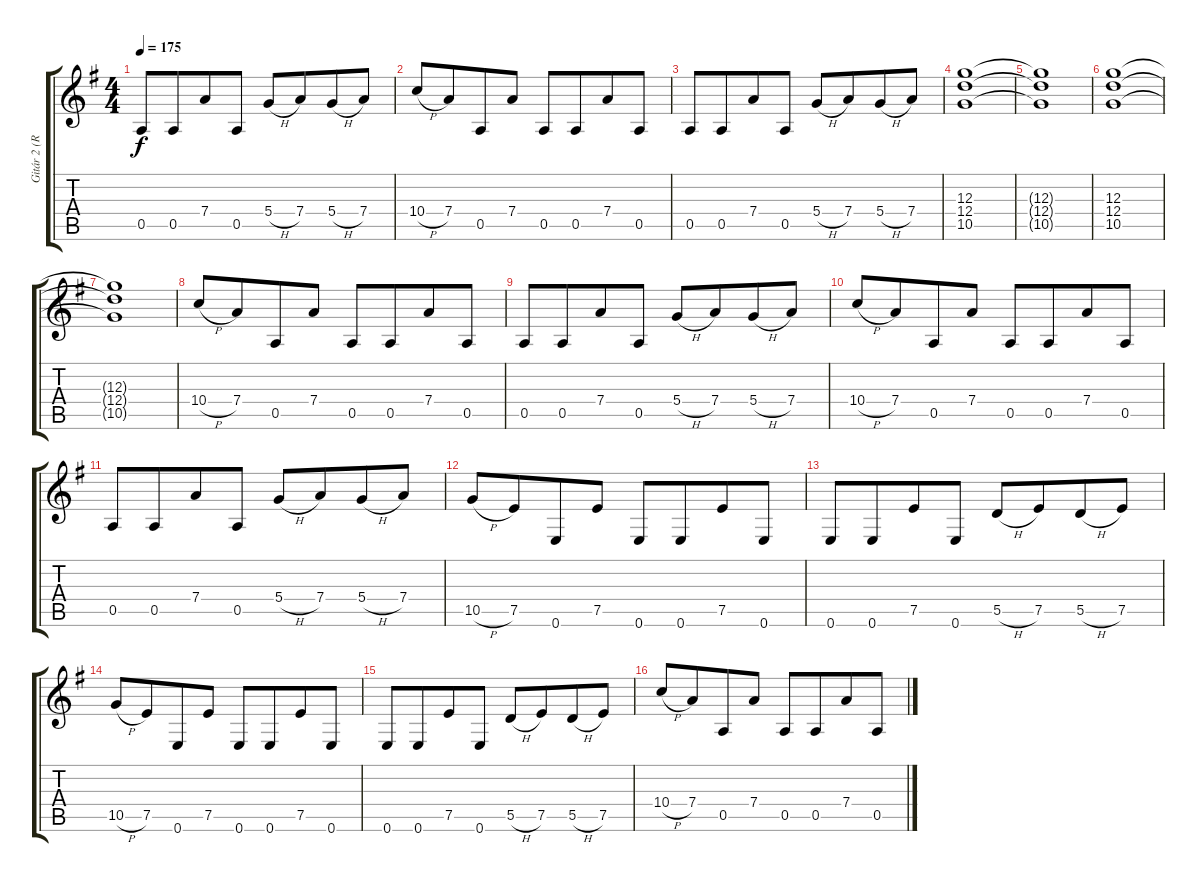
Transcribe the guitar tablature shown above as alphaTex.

\track ("Gitár 2 (Ritchie Blackmore)" "Gitár 2 (R") {instrument distortionguitar}
\staff {score tabs}
\tuning (E4 B3 G3 D3 A2 E2) {hide}
\ts (4 4)
\tempo 175
\clef g2
\ks g
0.5.8{dy f} 0.5.8{beam merge} 7.4.8 0.5.8 5.4{h}.8 7.4.8{beam merge} 5.4{h}.8 7.4.8 |
10.4{h}.8 7.4.8{beam merge} 0.5.8 7.4.8 0.5.8 0.5.8{beam merge} 7.4.8 0.5.8 |
0.5.8 0.5.8{beam merge} 7.4.8 0.5.8 5.4{h}.8 7.4.8{beam merge} 5.4{h}.8 7.4.8 |
(12.3 12.4 10.5).1 |
(12.3{t} 12.4{t} 10.5{t}).1 |
(12.3 12.4 10.5).1 |
(12.3{t} 12.4{t} 10.5{t}).1 |
10.4{h}.8 7.4.8{beam merge} 0.5.8 7.4.8 0.5.8 0.5.8{beam merge} 7.4.8 0.5.8 |
0.5.8 0.5.8{beam merge} 7.4.8 0.5.8 5.4{h}.8 7.4.8{beam merge} 5.4{h}.8 7.4.8 |
10.4{h}.8 7.4.8{beam merge} 0.5.8 7.4.8 0.5.8 0.5.8{beam merge} 7.4.8 0.5.8 |
0.5.8 0.5.8{beam merge} 7.4.8 0.5.8 5.4{h}.8 7.4.8{beam merge} 5.4{h}.8 7.4.8 |
10.5{h}.8 7.5.8{beam merge} 0.6.8 7.5.8 0.6.8 0.6.8{beam merge} 7.5.8 0.6.8 |
0.6.8 0.6.8{beam merge} 7.5.8 0.6.8 5.5{h}.8 7.5.8{beam merge} 5.5{h}.8 7.5.8 |
10.5{h}.8 7.5.8{beam merge} 0.6.8 7.5.8 0.6.8 0.6.8{beam merge} 7.5.8 0.6.8 |
0.6.8 0.6.8{beam merge} 7.5.8 0.6.8 5.5{h}.8 7.5.8{beam merge} 5.5{h}.8 7.5.8 |
10.4{h}.8 7.4.8{beam merge} 0.5.8 7.4.8 0.5.8 0.5.8{beam merge} 7.4.8 0.5.8
